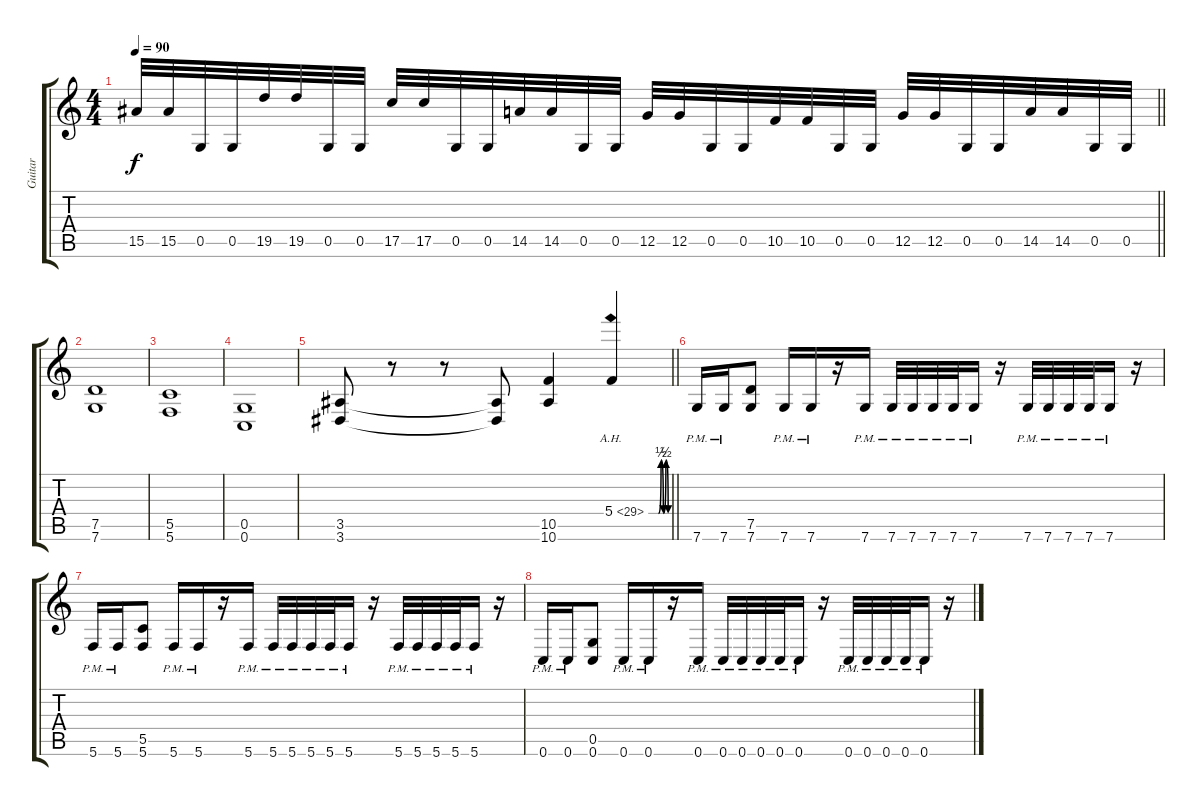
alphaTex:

\track ("Guitar" "Guitar") {instrument distortionguitar}
\staff {score tabs}
\tuning (D4 A3 F3 C3 G2 C2) {hide}
\ts (4 4)
\tempo 90
\clef g2
\barLineRight lightlight
\ks c
15.5.32{dy f} 15.5.32 0.5.32 0.5.32 19.5.32 19.5.32 0.5.32 0.5.32 17.5.32 17.5.32 0.5.32 0.5.32 14.5.32 14.5.32 0.5.32 0.5.32 12.5.32 12.5.32 0.5.32 0.5.32 10.5.32 10.5.32 0.5.32 0.5.32 12.5.32 12.5.32 0.5.32 0.5.32 14.5.32 14.5.32 0.5.32 0.5.32 |
\section ("" "")
(7.5 7.6).1{volume 13 balance 12} |
(5.5 5.6).1 |
(0.5 0.6).1 |
\barLineRight lightlight
(3.5 3.6).8 r.8 r.8 (3.5{t} 3.6{t}).8 (10.5 10.6).4 5.4{be (custom 0 0 30 0 38 2 45 0 53 2 60 0) ah 24}.4{balance 16} |
\section ("" "")
7.6{pm}.16{volume 12 balance 8} 7.6{pm}.16 (7.5 7.6).8 7.6{pm}.16 7.6{pm}.16 r.16 7.6{pm}.16 7.6{pm}.32 7.6{pm}.32 7.6{pm}.32 7.6{pm}.32 7.6{pm}.16 r.16 7.6{pm}.32 7.6{pm}.32 7.6{pm}.32 7.6{pm}.32 7.6{pm}.16 r.16 |
5.6{pm}.16 5.6{pm}.16 (5.5 5.6).8 5.6{pm}.16 5.6{pm}.16 r.16 5.6{pm}.16 5.6{pm}.32 5.6{pm}.32 5.6{pm}.32 5.6{pm}.32 5.6{pm}.16 r.16 5.6{pm}.32 5.6{pm}.32 5.6{pm}.32 5.6{pm}.32 5.6{pm}.16 r.16 |
0.6{pm}.16 0.6{pm}.16 (0.5 0.6).8 0.6{pm}.16 0.6{pm}.16 r.16 0.6{pm}.16 0.6{pm}.32 0.6{pm}.32 0.6{pm}.32 0.6{pm}.32 0.6{pm}.16 r.16 0.6{pm}.32 0.6{pm}.32 0.6{pm}.32 0.6{pm}.32 0.6{pm}.16 r.16
